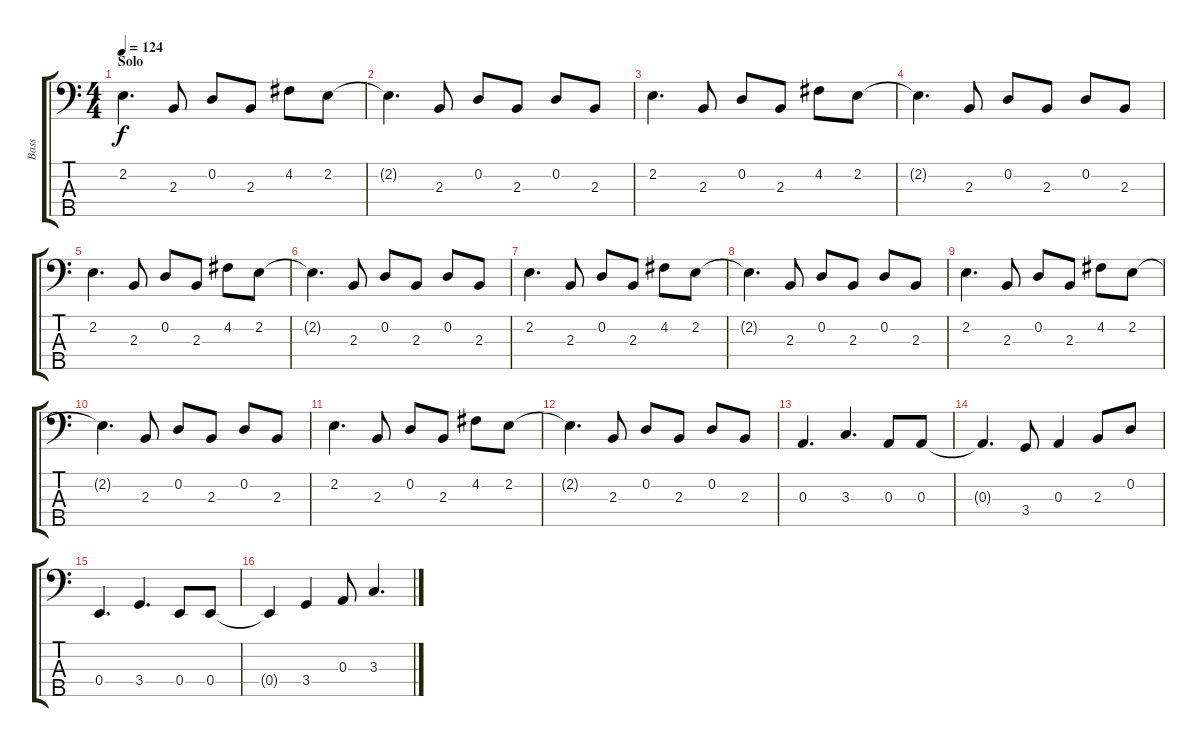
\track ("Bass" "Bass") {instrument electricbassfinger}
\staff {score tabs}
\tuning (G2 D2 A1 E1 B0) {hide}
\ts (4 4)
\section ("" "Solo")
\tempo 124
\clef f4
\ks c
2.2.4{d dy f instrument electricbassfinger} 2.3.8 0.2.8 2.3.8 4.2.8 2.2.8 |
2.2{t}.4{d} 2.3.8 0.2.8 2.3.8 0.2.8 2.3.8 |
2.2.4{d} 2.3.8 0.2.8 2.3.8 4.2.8 2.2.8 |
2.2{t}.4{d} 2.3.8 0.2.8 2.3.8 0.2.8 2.3.8 |
2.2.4{d} 2.3.8 0.2.8 2.3.8 4.2.8 2.2.8 |
2.2{t}.4{d} 2.3.8 0.2.8 2.3.8 0.2.8 2.3.8 |
2.2.4{d} 2.3.8 0.2.8 2.3.8 4.2.8 2.2.8 |
2.2{t}.4{d} 2.3.8 0.2.8 2.3.8 0.2.8 2.3.8 |
2.2.4{d} 2.3.8 0.2.8 2.3.8 4.2.8 2.2.8 |
2.2{t}.4{d} 2.3.8 0.2.8 2.3.8 0.2.8 2.3.8 |
2.2.4{d} 2.3.8 0.2.8 2.3.8 4.2.8 2.2.8 |
2.2{t}.4{d} 2.3.8 0.2.8 2.3.8 0.2.8 2.3.8 |
0.3.4{d} 3.3.4{d} 0.3.8 0.3.8 |
0.3{t}.4{d} 3.4.8 0.3.4 2.3.8 0.2.8 |
0.4.4{d} 3.4.4{d} 0.4.8 0.4.8 |
0.4{t}.4 3.4.4 0.3.8 3.3.4{d}
